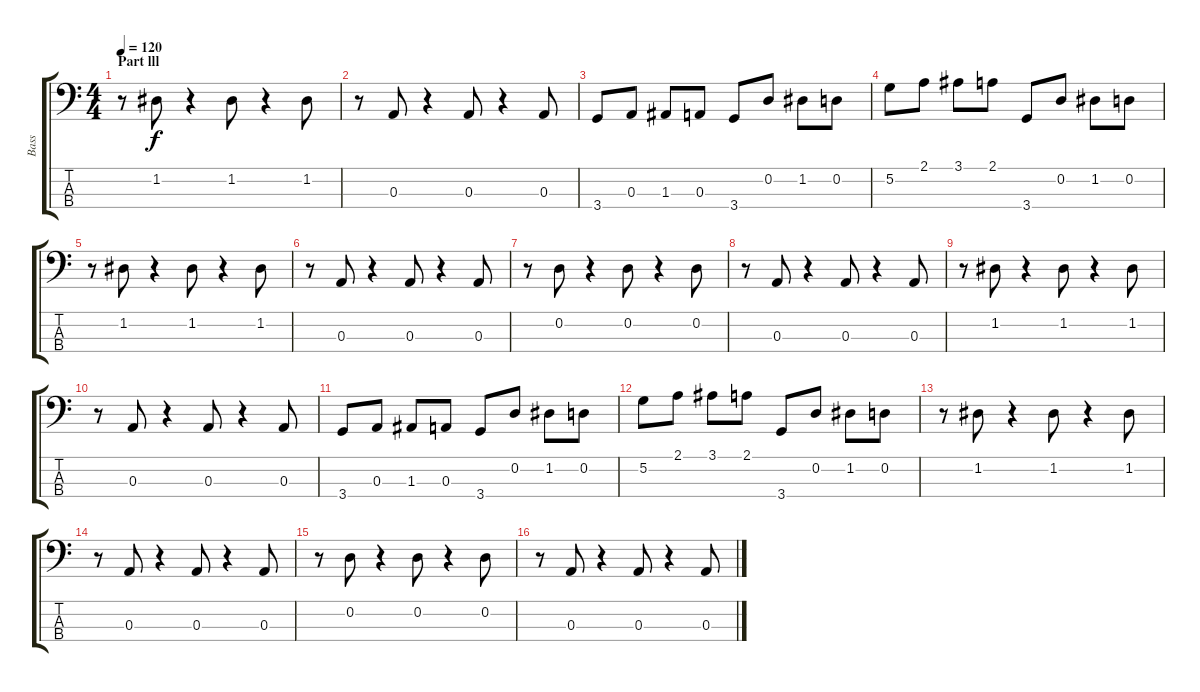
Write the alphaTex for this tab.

\track ("Bass" "Bass") {instrument synthbass2}
\staff {score tabs}
\tuning (G2 D2 A1 E1) {hide}
\ts (4 4)
\section ("" "Part lll")
\tempo 120
\clef f4
\ks c
r.8{dy f} 1.2.8 r.4 1.2.8 r.4 1.2.8 |
r.8 0.3.8 r.4 0.3.8 r.4 0.3.8 |
3.4.8 0.3.8 1.3.8 0.3.8 3.4.8 0.2.8 1.2.8 0.2.8 |
5.2.8 2.1.8 3.1.8 2.1.8 3.4.8 0.2.8 1.2.8 0.2.8 |
r.8 1.2.8 r.4 1.2.8 r.4 1.2.8 |
r.8 0.3.8 r.4 0.3.8 r.4 0.3.8 |
r.8 0.2.8 r.4 0.2.8 r.4 0.2.8 |
r.8 0.3.8 r.4 0.3.8 r.4 0.3.8 |
r.8 1.2.8 r.4 1.2.8 r.4 1.2.8 |
r.8 0.3.8 r.4 0.3.8 r.4 0.3.8 |
3.4.8 0.3.8 1.3.8 0.3.8 3.4.8 0.2.8 1.2.8 0.2.8 |
5.2.8 2.1.8 3.1.8 2.1.8 3.4.8 0.2.8 1.2.8 0.2.8 |
r.8 1.2.8 r.4 1.2.8 r.4 1.2.8 |
r.8 0.3.8 r.4 0.3.8 r.4 0.3.8 |
r.8 0.2.8 r.4 0.2.8 r.4 0.2.8 |
r.8 0.3.8 r.4 0.3.8 r.4 0.3.8
